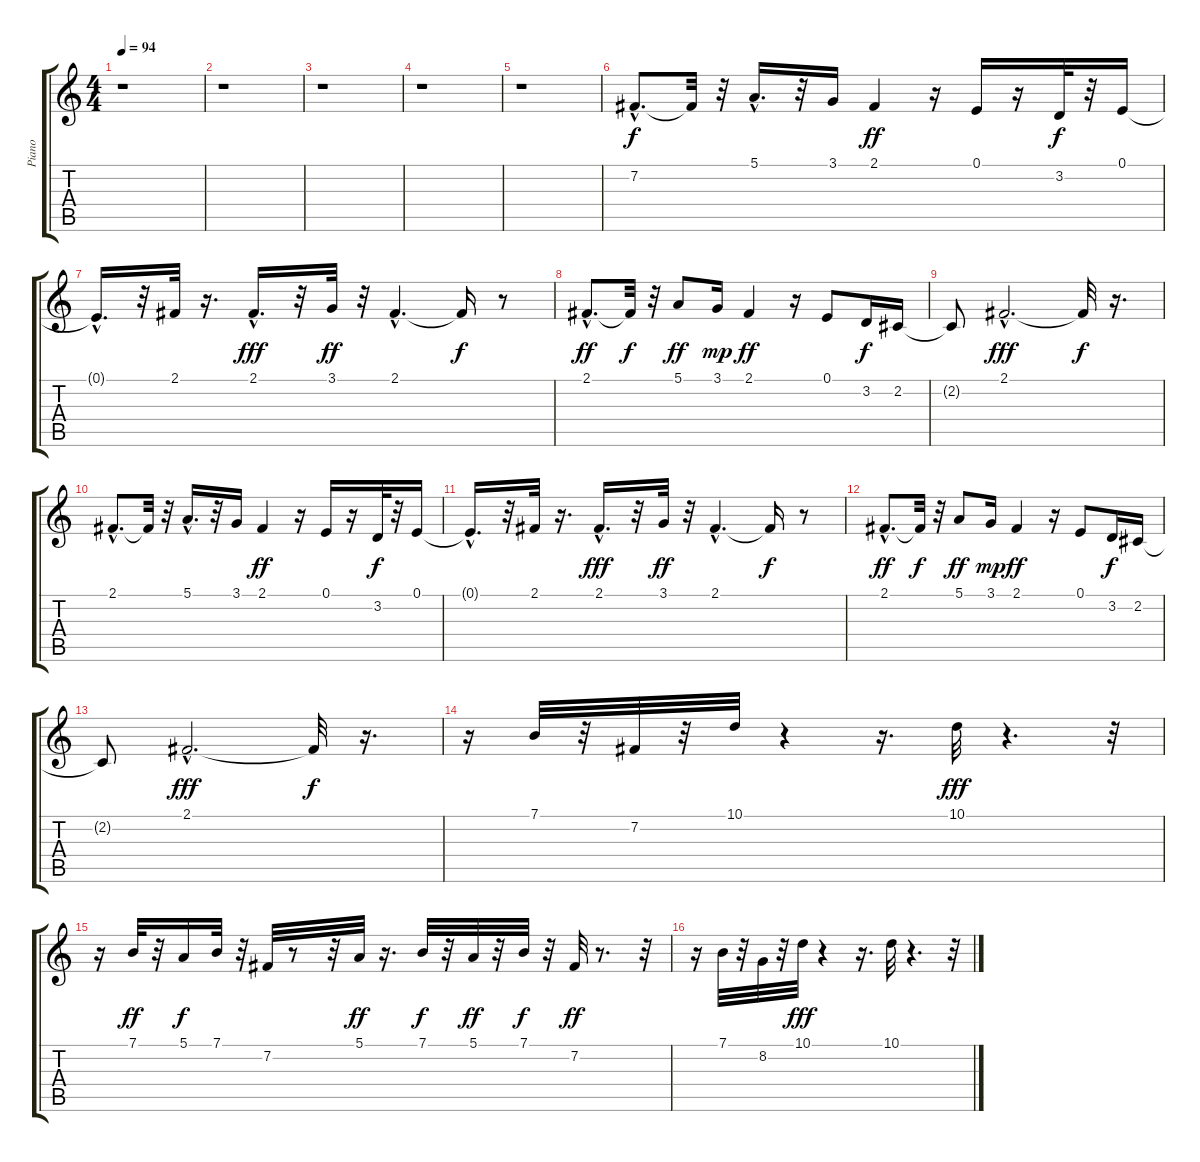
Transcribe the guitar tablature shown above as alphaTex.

\track ("Piano" "Piano") {instrument brightacousticpiano}
\staff {score tabs}
\tuning (E4 B3 G3 D3 A2 E2) {hide}
\ts (4 4)
\tempo 94
\clef g2
\ks c
r.1{dy f} |
r.1 |
r.1 |
r.1 |
r.1 |
7.2{hac}.8{d} 7.2{t}.32 r.32 5.1{hac}.16{d} r.32 3.1.16 2.1.4{dy ff} r.16 0.1.16 r.16 3.2.32{dy f} r.32 0.1.16 |
0.1{hac t}.16{d} r.32 2.1.32 r.16{d} 2.1{hac}.16{d dy fff} r.32 3.1.32{dy ff} r.32 2.1{hac}.4{d} 2.1{t}.16{dy f} r.8 |
2.1{hac}.8{d dy ff} 2.1{t}.32{dy f} r.32 5.1.8{dy ff} 3.1.16{dy mp} 2.1.4{dy ff} r.16 0.1.8 3.2.16{dy f} 2.2.16 |
2.2{t}.8 2.1{hac}.2{d dy fff} 2.1{t}.32{dy f} r.16{d} |
2.1{hac}.8{d} 2.1{t}.32 r.32 5.1{hac}.16{d} r.32 3.1.16 2.1.4{dy ff} r.16 0.1.16 r.16 3.2.32{dy f} r.32 0.1.16 |
0.1{hac t}.16{d} r.32 2.1.32 r.16{d} 2.1{hac}.16{d dy fff} r.32 3.1.32{dy ff} r.32 2.1{hac}.4{d} 2.1{t}.16{dy f} r.8 |
2.1{hac}.8{d dy ff} 2.1{t}.32{dy f} r.32 5.1.8{dy ff} 3.1.16{dy mp} 2.1.4{dy ff} r.16 0.1.8 3.2.16{dy f} 2.2.16 |
2.2{t}.8 2.1{hac}.2{d dy fff} 2.1{t}.32{dy f} r.16{d} |
r.16 7.1.32 r.32 7.2.32 r.32 10.1.32 r.4 r.16{d} 10.1.32{dy fff} r.4{d} r.32 |
r.16 7.1.32{dy ff} r.32 5.1.16{dy f} 7.1.32 r.32 7.2.32 r.8 r.32 5.1.32{dy ff} r.16{d} 7.1.32{dy f} r.32 5.1.32{dy ff} r.32 7.1.32{dy f} r.32 7.2.32{dy ff} r.8{d} r.32 |
r.16 7.1.32 r.32 8.2.32 r.32 10.1.32{dy fff} r.4 r.16{d} 10.1.32 r.4{d} r.32
